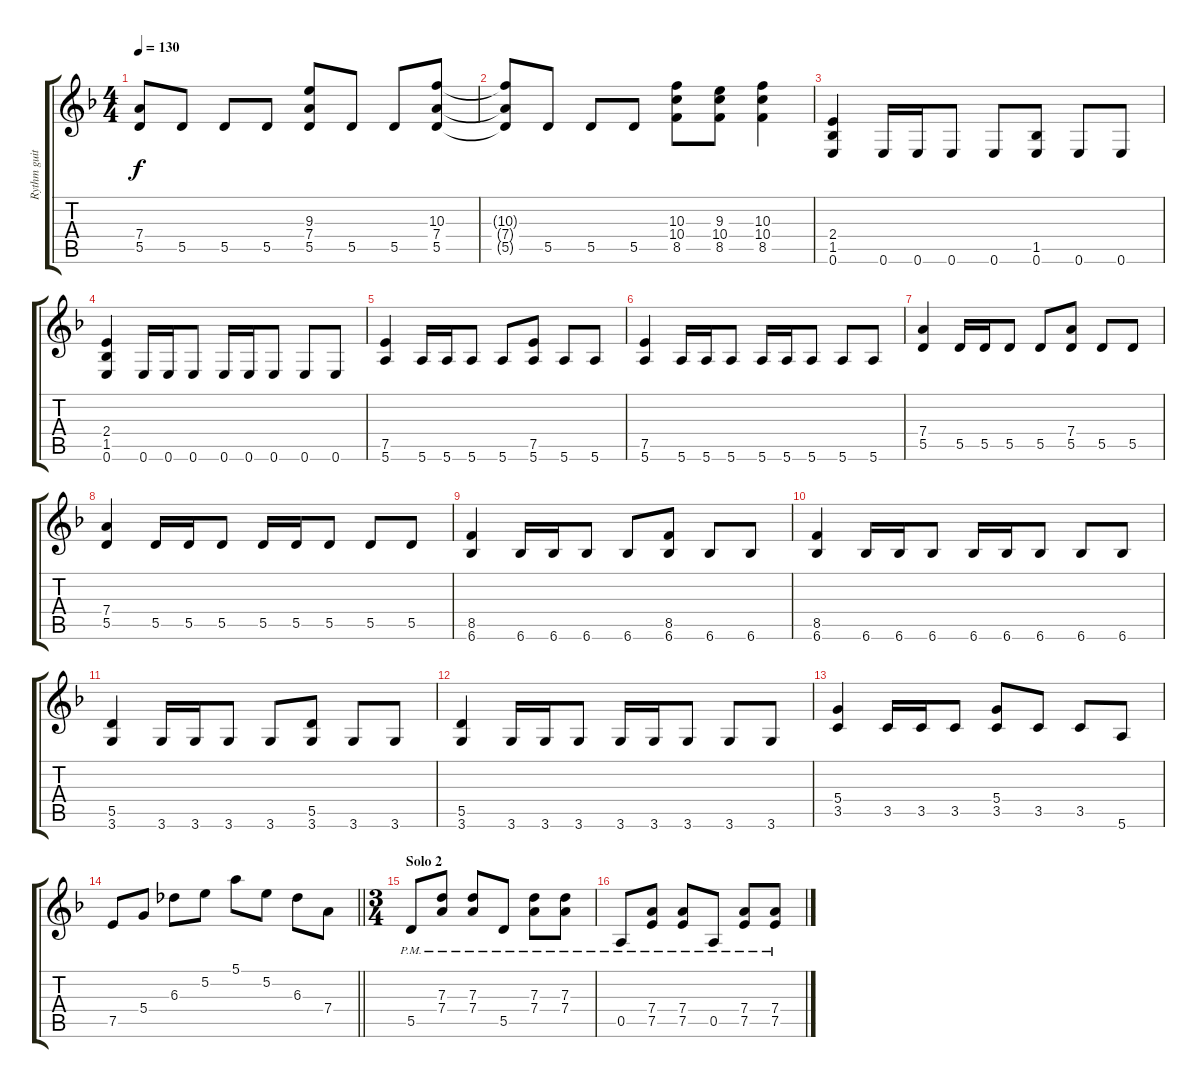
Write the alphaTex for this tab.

\track ("Rythm guitar" "Rythm guit") {instrument acousticguitarsteel}
\staff {score tabs}
\tuning (E4 B3 G3 D3 A2 E2) {hide}
\ts (4 4)
\tempo 130
\clef g2
\ks dminor
(7.4{t} 5.5{t}).8{dy f} 5.5.8 5.5.8 5.5.8 (9.3 7.4 5.5).8 5.5.8 5.5.8 (10.3 7.4 5.5).8 |
(10.3{t} 7.4{t} 5.5{t}).8 5.5.8 5.5.8 5.5.8 (10.3 10.4 8.5).8 (9.3 10.4 8.5).8 (10.3 10.4 8.5).4 |
(2.4 1.5 0.6).4 0.6.16 0.6.16 0.6.8 0.6.8 (1.5 0.6).8 0.6.8 0.6.8 |
(2.4 1.5 0.6).4 0.6.16 0.6.16 0.6.8 0.6.16 0.6.16 0.6.8 0.6.8 0.6.8 |
(7.5 5.6).4 5.6.16 5.6.16 5.6.8 5.6.8 (7.5 5.6).8 5.6.8 5.6.8 |
(7.5 5.6).4 5.6.16 5.6.16 5.6.8 5.6.16 5.6.16 5.6.8 5.6.8 5.6.8 |
(7.4 5.5).4 5.5.16 5.5.16 5.5.8 5.5.8 (7.4 5.5).8 5.5.8 5.5.8 |
(7.4 5.5).4 5.5.16 5.5.16 5.5.8 5.5.16 5.5.16 5.5.8 5.5.8 5.5.8 |
(8.5 6.6).4 6.6.16 6.6.16 6.6.8 6.6.8 (8.5 6.6).8 6.6.8 6.6.8 |
(8.5 6.6).4 6.6.16 6.6.16 6.6.8 6.6.16 6.6.16 6.6.8 6.6.8 6.6.8 |
(5.5 3.6).4 3.6.16 3.6.16 3.6.8 3.6.8 (5.5 3.6).8 3.6.8 3.6.8 |
(5.5 3.6).4 3.6.16 3.6.16 3.6.8 3.6.16 3.6.16 3.6.8 3.6.8 3.6.8 |
(5.4 3.5).4 3.5.16 3.5.16 3.5.8 (5.4 3.5).8 3.5.8 3.5.8 5.6.8{instrument acousticguitarsteel} |
\barLineRight lightlight
7.5.8 5.4.8 6.3.8 5.2.8 5.1.8 5.2.8 6.3.8 7.4.8 |
\ts (3 4)
\section ("" "Solo 2")
5.5{pm}.8 (7.3{pm} 7.4{pm}).8 (7.3{pm} 7.4{pm}).8 5.5{pm}.8 (7.3{pm} 7.4{pm}).8 (7.3{pm} 7.4{pm}).8 |
0.5{pm}.8 (7.4{pm} 7.5{pm}).8 (7.4{pm} 7.5{pm}).8 0.5{pm}.8 (7.4{pm} 7.5{pm}).8 (7.4{pm} 7.5{pm}).8
